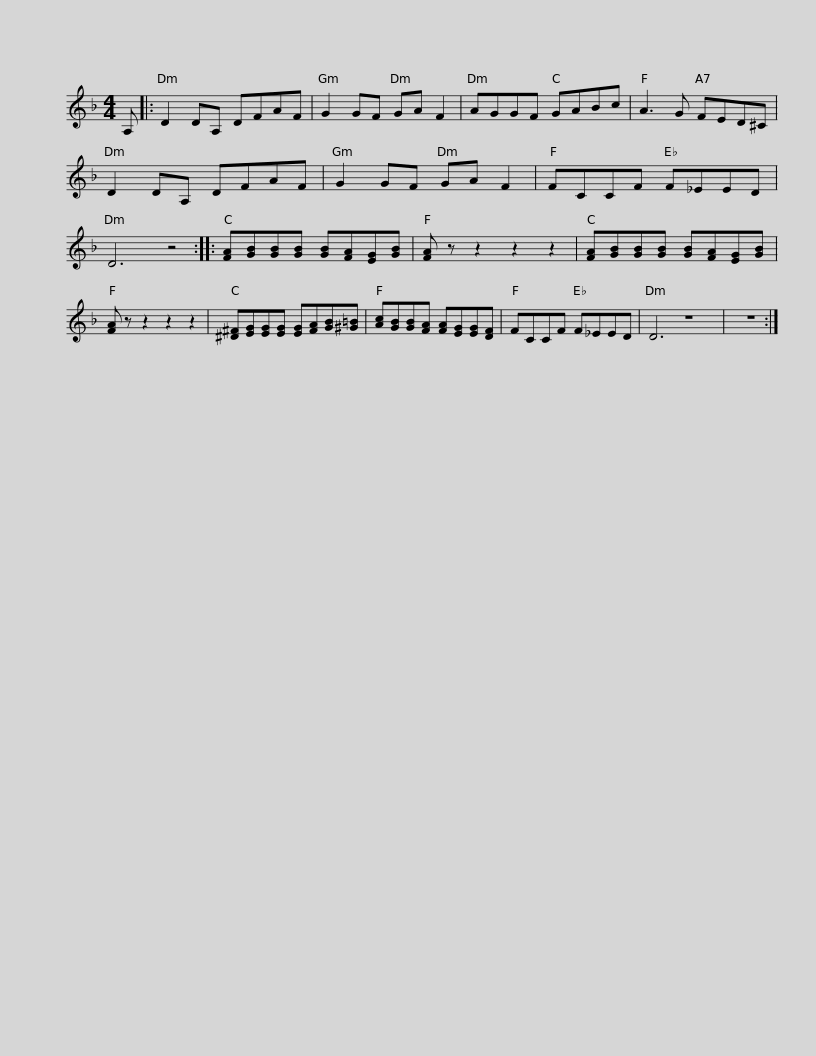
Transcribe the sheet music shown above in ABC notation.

X:1
L:1/8
M:4/4
I:linebreak $
K:Dmin
V:1 treble
V:1
 A, |: D2 DA, DFAF | G2 GF GA F2 | AGGF GABc | A3 G FED^C | %5
 D2 DA, DFAF |$ G2 GF GA F2 | FCCF F_EED | D6 z4 :: [FA][GB][GB][GB] [GB][FA][EG][GB] | %10
 [FA] z z2 z2 z2 | [FA][GB][GB][GB] [GB][FA][EG][GB] |$ [FA] z z2 z2 z2 | [^D^F][EG][EG][EG] [EG][FA][GB][^G=B] | [Ac][GB][GB][FA] [FA][EG][EG][DF] | %15
 FCCF F_EED | D6 z8 | z8 :| %18
